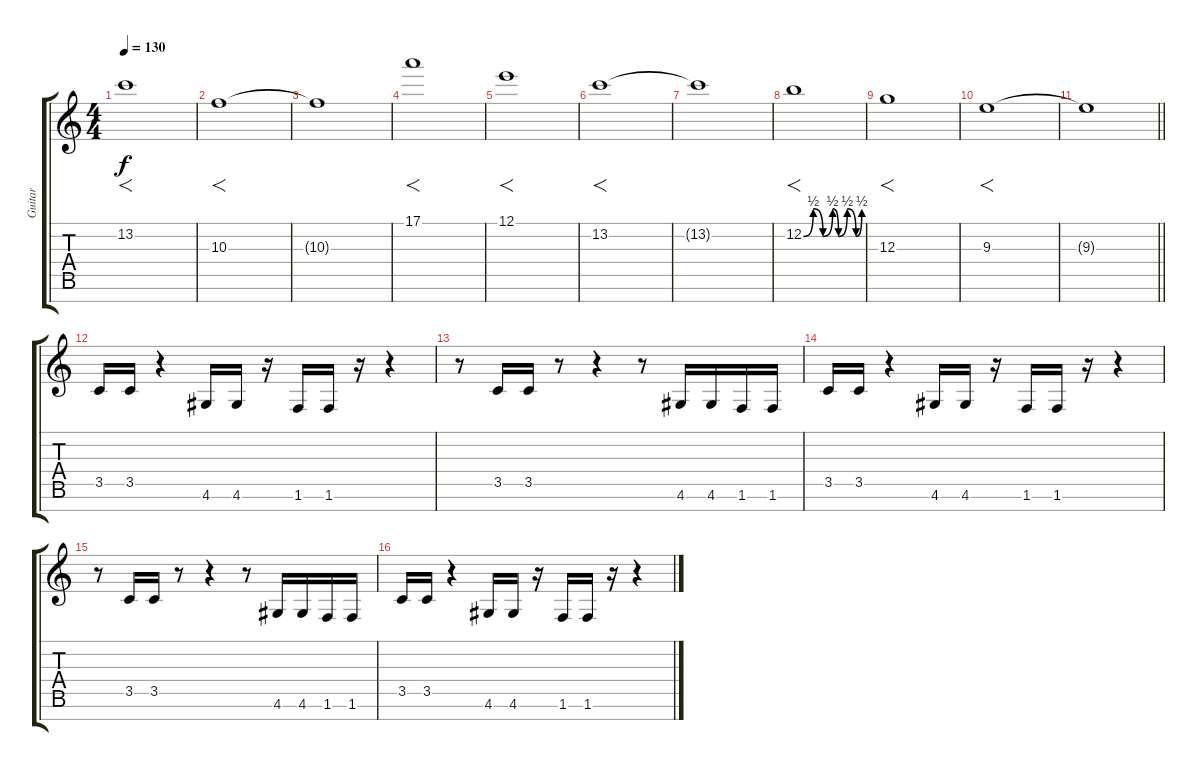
\track ("Guitar" "Guitar") {instrument distortionguitar}
\staff {score tabs}
\tuning (E4 B3 G3 D3 A2 E2 B1) {hide}
\ts (4 4)
\tempo 130
\clef g2
\ks c
13.2.1{f dy f} |
10.3.1{f} |
10.3{t}.1 |
17.1.1{f} |
12.1.1{f} |
13.2.1{f} |
13.2{t}.1 |
12.2{be (custom 0 0 10 2 20 0 30 2 36 0 45 2 54 0 60 2)}.1{f} |
12.3.1{f} |
9.3.1{f} |
\barLineRight lightlight
9.3{t}.1 |
3.5.16 3.5.16 r.4 4.6.16 4.6.16 r.16 1.6.16 1.6.16 r.16 r.4 |
r.8 3.5.16 3.5.16 r.8 r.4 r.8 4.6.16 4.6.16 1.6.16 1.6.16 |
3.5.16 3.5.16 r.4 4.6.16 4.6.16 r.16 1.6.16 1.6.16 r.16 r.4 |
r.8 3.5.16 3.5.16 r.8 r.4 r.8 4.6.16 4.6.16 1.6.16 1.6.16 |
3.5.16 3.5.16 r.4 4.6.16 4.6.16 r.16 1.6.16 1.6.16 r.16 r.4
